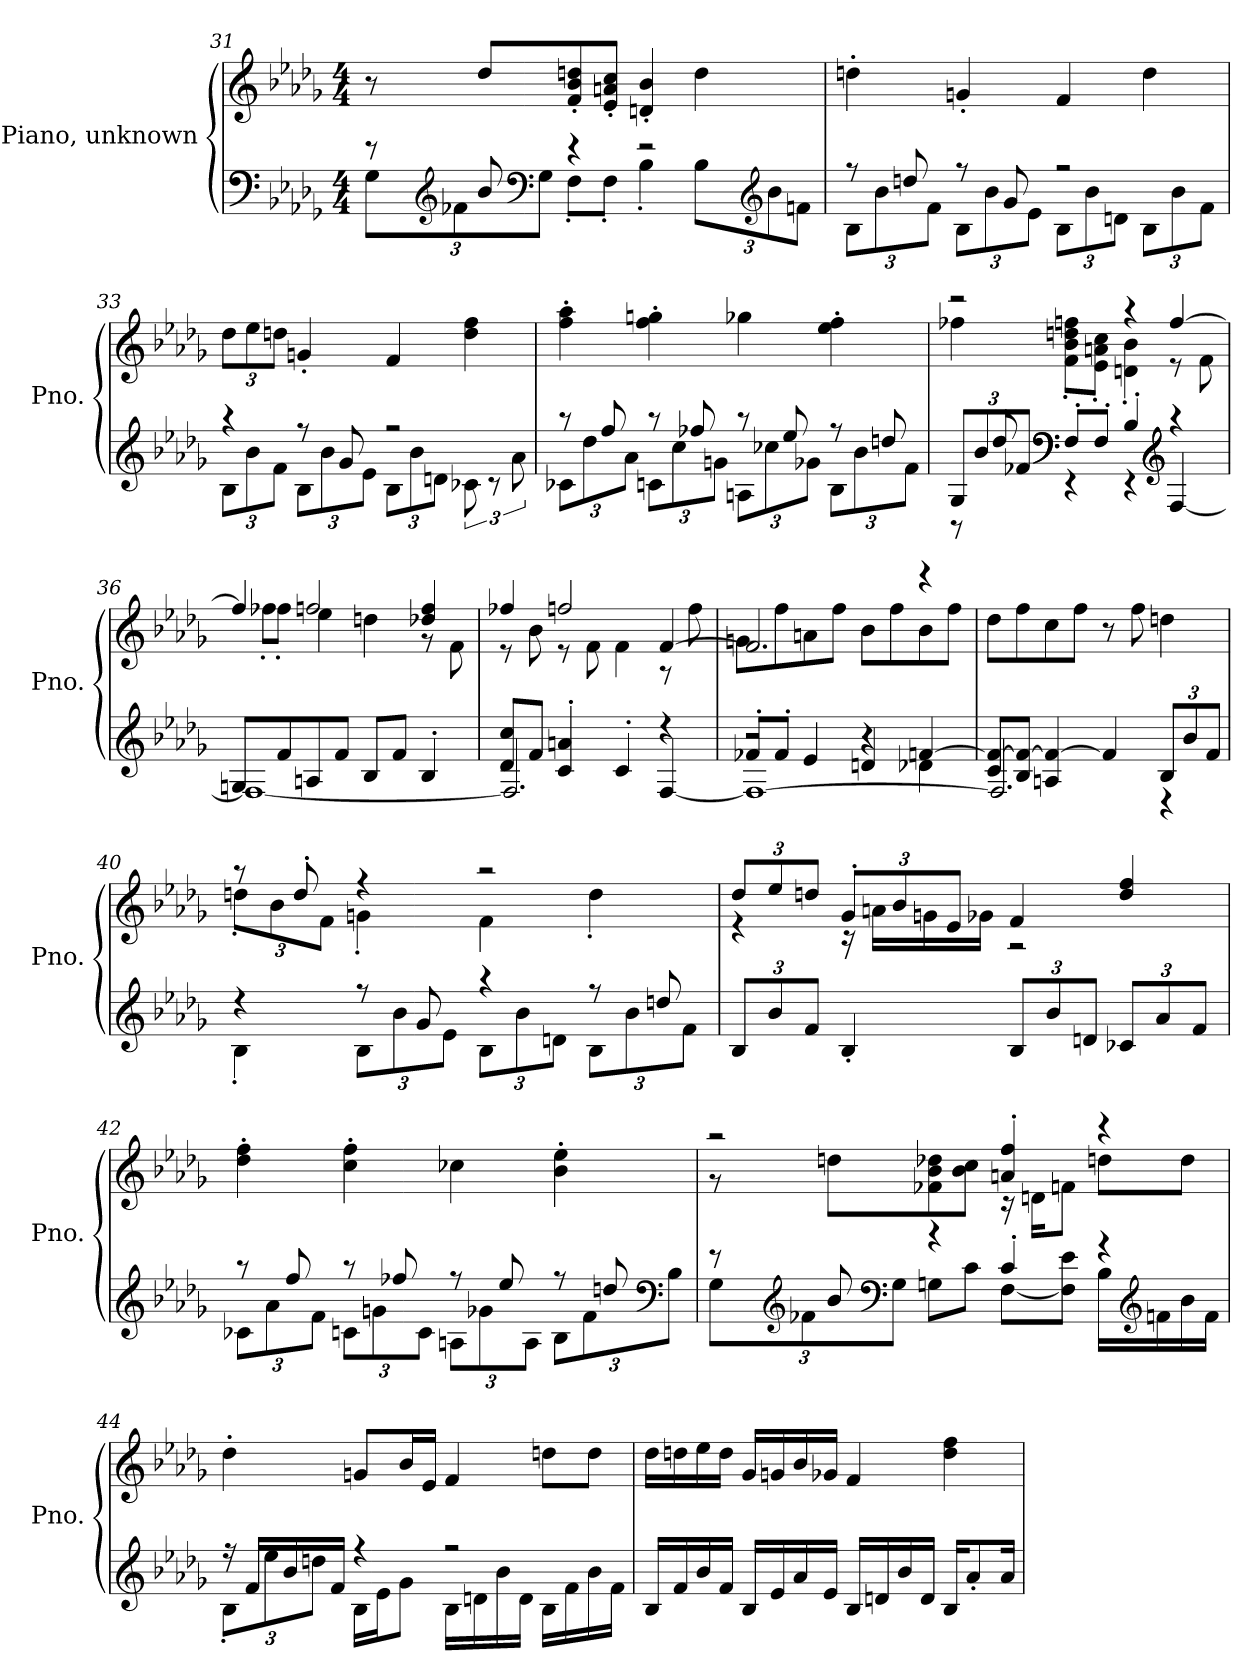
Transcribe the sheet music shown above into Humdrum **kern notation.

**kern	**kern
*part1	*part1
*staff2	*staff1
*I"Piano, unknown	*
*I'Pno.	*
!!LO:LB:g=z
*clefF4	*clefG2
*k[b-e-a-d-g-]	*k[b-e-a-d-g-]
*M4/4	*M4/4
=31	=31
*^	*
*	*Xbrackettup	*
8r	12G-\L	8r
*clefG2	*	*
.	12f-X\	.
8b-/	.	8dd-/L
*clefF4	*	*
.	12G-\J	.
4r	8F'\L	8f/' 8b-/' 8ddn/'
.	8F'\J	8e-/' 8an/' 8cc/'J
2r	4B-'\	4dn/' 4b-/'
.	12B-\L	4dd\
*clefG2	*	*
.	12b-\	.
.	12fn\J	.
=32	=32	=32
8r	12B-\L	4ddn'\
.	12b-\	.
8ddn/	.	.
.	12f\J	.
8r	12B-\L	4gn'/
.	12b-\	.
8g-/	.	.
.	12e-\J	.
2r	12B-\L	4f/
.	12b-\	.
.	12dn\J	.
.	12B-\L	4dd\
.	12b-\	.
.	12f\J	.
!!LO:LB:g=z
=33	=33	=33
*	*	*Xbrackettup
4r	12B-\L	12dd-\L
.	12b-\	12ee-\
.	12f\J	12ddn\J
8r	12B-\L	4gn'/
.	12b-\	.
8g-/	.	.
.	12e-\J	.
2r	12B-\L	4f/
.	12b-\	.
.	12dn\J	.
*	*brackettup	*
.	12c-X\	4dd\ 4ff\
.	12r	.
.	12a-\	.
=34	=34	=34
*	*Xbrackettup	*
8r	12c-X\L	4ff\' 4aa-\'
.	12dd-\	.
8ff/	.	.
.	12a-\J	.
8r	12cn\L	4ff\' 4ggn\'
.	12cc\	.
8ff-X/	.	.
.	12gn\J	.
8r	12An\L	4gg-X\
.	12cc-X\	.
8ee-/	.	.
.	12g-X\J	.
8r	12B-\L	4ee-\' 4ff\'
.	12b-\	.
8ddn/	.	.
.	12f\J	.
!!LO:LB:g=z
=35	=35	=35
*	*	*^
12G-/L	8r	2r	4ff-X\
12b-/	.	.	.
.	8dd-/	.	.
12f-X/J	.	.	.
*clefF4	*	*	*
8F'/L	4r	.	8f\' 8b-\' 8ddn\' 8ffn\'L
8F'/J	.	.	8e-\' 8an\' 8cc\'J
4B-'/	4r	4r	4dn\' 4b-\'
*clefG2	*	*	*
4r	[4F/	[4ff/	8r
.	.	.	8f\
=36	=36	=36	=36
8Gn/L	1F_	4ff/]	8ff-X'\L
8f/	.	.	8ff-'\J
8An/	.	2ffn/	4ee-\
8f/J	.	.	.
8B-/L	.	.	4ddn\
8f/J	.	.	.
4B-'/	.	4dd-X/ 4ff/	8r
.	.	.	8f\
=37	=37	=37	=37
8d-/ 8cc/L	2.F/]	4ff-X/	8r
8f/J	.	.	8b-\
4c/' 4an/'	.	2ffn/	8r
.	.	.	8f\
4c'/	.	.	4f\
4r	[4F/	[4f/	8r
.	.	.	8ff\
!!LO:LB:g=z	!!
=38	=38	=38	=38
*	*^	*	*
8f-X'/L	2r	1F_	2.f/]	8gn\L
8f-'/J	.	.	.	8ff\
4e-/	.	.	.	8an\
.	.	.	.	8ff\J
4dn/	4r	.	.	8b-\L
.	.	.	.	8ff\
[4fn/	4d-X\	.	4r	8b-\
.	.	.	.	8ff\J
*	*v	*v	*	*
*	*	*v	*v
=39	=39	=39
8c/ 8f/_L	2.F/]	8dd-\L
8B-/ 8f/_J	.	8ff\
4An/ 4f/_	.	8cc\
.	.	8ff\J
4f/]	.	8r
.	.	8ff\
12B-/L	4r	4ddn\
12b-/	.	.
12f/J	.	.
=40	=40	=40
*	*	*^
4r	4B-'\	8r	12ddn'\L
.	.	.	12b-\
.	.	8dd'/	.
.	.	.	12f\J
8r	12B-\L	4r	4gn'\
.	12b-\	.	.
8g-/	.	.	.
.	12e-\J	.	.
4r	12B-\L	2r	4f\
.	12b-\	.	.
.	12dn\J	.	.
8r	12B-\L	.	4dd'\
.	12b-\	.	.
8ddn/	.	.	.
.	12f\J	.	.
*v	*v	*	*
!!LO:PB:g=z	!!
=41	=41	=41
12B-/L	12dd-/L	4r
12b-/	12ee-/	.
12f/J	12ddn/J	.
4B-'/	12g-'/L	16r
.	.	16an\LL
.	12b-/	.
.	.	16gn\
.	12e-/J	.
.	.	16g-X\JJ
12B-/L	4f/	2r
12b-/	.	.
12dn/J	.	.
12c-X/L	4dd/ 4ff/	.
12a-/	.	.
12f/J	.	.
*	*v	*v
=42	=42
*^	*
8r	12c-X\L	4dd-\' 4ff\'
.	12a-\	.
8ff/	.	.
.	12f\J	.
8r	12cn\L	4cc\' 4ff\'
.	12gn\	.
8ff-X/	.	.
.	12c\J	.
8r	12An\L	4cc-X\
.	12g-X\	.
8ee-/	.	.
.	12A\J	.
8r	12B-\L	4b-\' 4ee-\'
.	12f\	.
8ddn/	.	.
*clefF4	*	*
.	12B-\J	.
!!LO:LB:g=z
=43	=43	=43
*	*	*^
8r	12G-\L	2r	8r
*clefG2	*	*	*
.	12f-X\	.	.
8b-/	.	.	8ddn\L
*clefF4	*	*	*
.	12G-\J	.	.
4r	8Gn\L	.	8f-X\ 8b-\ 8dd-X\
.	8c\J	.	8b-\ 8cc\J
4c'/	[8F\L	4an/' 4ff/'	16r
.	.	.	16dn\KL
.	8F\] 8e-\J	.	8fn\J
4r	16B-\LL	4r	8ddn\L
*clefG2	*	*	*
.	16fn\	.	.
.	16b-\	.	8dd\J
.	16f\JJ	.	.
*	*	*v	*v
=44	=44	=44
16r	12B-'\L	4dd-'\
16f/LL	.	.
.	12ee-\	.
16b-/	.	.
.	12ddn\J	.
16f/JJ	.	.
4r	16B-\LL	8gn/L
.	16e-\J	.
.	8g-\J	16b-/L
.	.	16e-/JJ
2r	16B-\LL	4f/
.	16dn\	.
.	16b-\	.
.	16d\JJ	.
.	16B-\LL	8ddn\L
.	16f\	.
.	16b-\	8dd\J
.	16f\JJ	.
*v	*v	*
!!LO:LB:g=z
=45	=45
16B-/LL	16dd-\LL
16f/	16ddn\
16b-/	16ee-\
16f/JJ	16dd\JJ
16B-/LL	16g-/LL
16e-/	16gn/
16a-/	16b-/
16e-/JJ	16g-X/JJ
16B-/LL	4f/
16dn/	.
16b-/	.
16d/JJ	.
16B-/KL	4dd\ 4ff\
8a-'/	.
16a-/Jk	.
=	=
*-	*-
